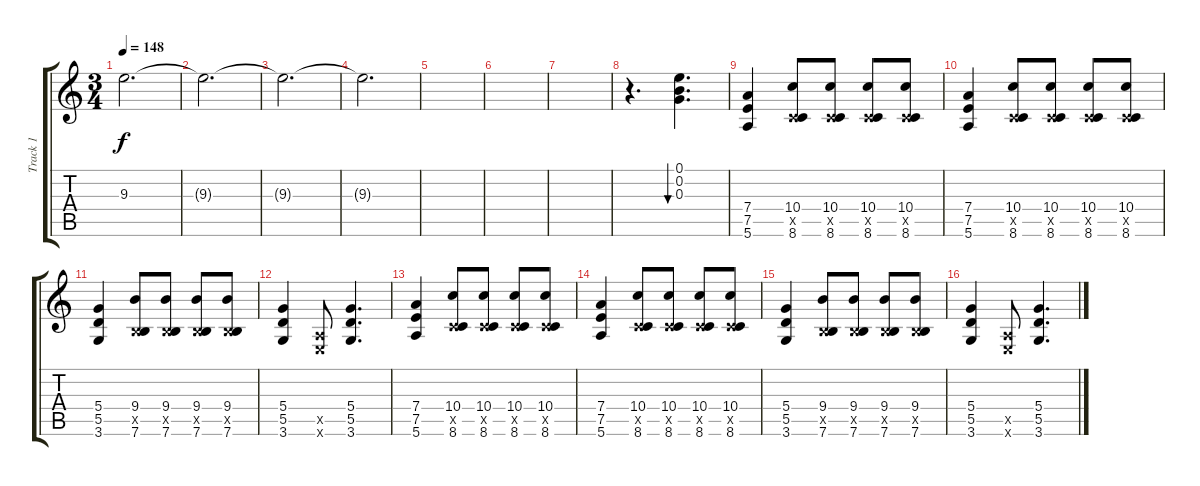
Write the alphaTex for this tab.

\track ("Track 1" "Track 1") {instrument overdrivenguitar}
\staff {score tabs}
\tuning (E4 B3 G3 D3 A2 E2) {hide}
\ts (3 4)
\tempo 148
\clef g2
\ks c
9.3{t}.2{d dy f} |
9.3{t}.2{d} |
9.3{t}.2{d} |
9.3{t}.2{d} |
|
|
|
r.4{d} (0.1 0.2 0.3).4{d bu 60} |
(7.4 7.5 5.6).4{volume 13 instrument overdrivenguitar} (10.4 3.5{x} 8.6).8 (10.4 3.5{x} 8.6).8 (10.4 3.5{x} 8.6).8 (10.4 3.5{x} 8.6).8 |
(7.4 7.5 5.6).4 (10.4 3.5{x} 8.6).8 (10.4 3.5{x} 8.6).8 (10.4 3.5{x} 8.6).8 (10.4 3.5{x} 8.6).8 |
(5.4 5.5 3.6).4 (9.4 2.5{x} 7.6).8 (9.4 2.5{x} 7.6).8 (9.4 2.5{x} 7.6).8 (9.4 2.5{x} 7.6).8 |
(5.4 5.5 3.6).4 (0.5{x} 0.6{x}).8 (5.4 5.5 3.6).4{d} |
(7.4 7.5 5.6).4 (10.4 3.5{x} 8.6).8 (10.4 3.5{x} 8.6).8 (10.4 3.5{x} 8.6).8 (10.4 3.5{x} 8.6).8 |
(7.4 7.5 5.6).4 (10.4 3.5{x} 8.6).8 (10.4 3.5{x} 8.6).8 (10.4 3.5{x} 8.6).8 (10.4 3.5{x} 8.6).8 |
(5.4 5.5 3.6).4 (9.4 2.5{x} 7.6).8 (9.4 2.5{x} 7.6).8 (9.4 2.5{x} 7.6).8 (9.4 2.5{x} 7.6).8 |
(5.4 5.5 3.6).4 (0.5{x} 0.6{x}).8 (5.4 5.5 3.6).4{d}
